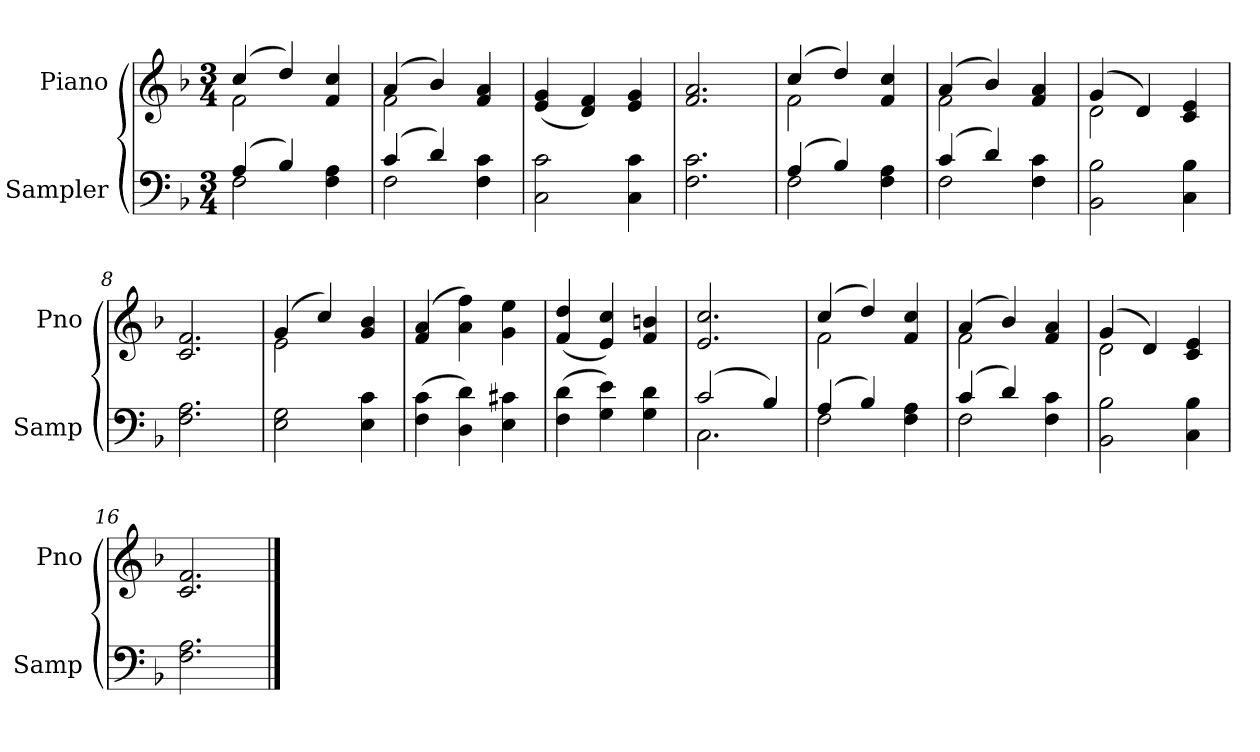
**kern	**kern
*part2	*part1
*staff2	*staff1
*I"Sampler	*I"Piano
*I'Samp	*I'Pno
*clefF4	*clefG2
*k[b-]	*k[b-]
*F:	*F:
*M3/4	*M3/4
=1	=1
*^	*^
(4A/	2F	(4cc/	2f
4B-/)	.	4dd/)	.
4F 4A	4ryy	4f 4cc	4ryy
=2	=2	=2	=2
(4c/	2F	(4a/	2f
4d/)	.	4b-/)	.
4F 4c	4ryy	4f 4a	4ryy
*v	*v	*	*
*	*v	*v
=3	=3
2C 2c	(4e 4g
.	4d 4f)
4C 4c	4e 4g
=4	=4
2.F 2.c	2.f 2.a
=5	=5
*^	*^
(4A/	2F	(4cc/	2f
4B-/)	.	4dd/)	.
4F 4A	4ryy	4f 4cc	4ryy
=6	=6	=6	=6
(4c/	2F	(4a/	2f
4d/)	.	4b-/)	.
4F 4c	4ryy	4f 4a	4ryy
*v	*v	*	*
=7	=7	=7
2BB- 2B-	(4g/	2d
.	4d/)	.
4C 4B-	4c 4e	4ryy
*	*v	*v
=8	=8
2.F 2.A	2.c 2.f
=9	=9
*	*^
2E 2G	(4g/	2e
.	4cc/)	.
4E 4c	4g 4b-	4ryy
*	*v	*v
=10	=10
(4F 4c	(4f 4a
4D 4d)	4a 4ff)
4E 4c#X	4g 4ee
=11	=11
(4F 4d	(4f 4dd
4G 4e)	4e 4cc)
4G 4d	4f 4bn
=12	=12
*^	*
(2c/	2.C	2.e 2.cc
4B-/)	.	.
=13	=13	=13
*	*	*^
(4A/	2F	(4cc/	2f
4B-/)	.	4dd/)	.
4F 4A	4ryy	4f 4cc	4ryy
=14	=14	=14	=14
(4c/	2F	(4a/	2f
4d/)	.	4b-/)	.
4F 4c	4ryy	4f 4a	4ryy
*v	*v	*	*
=15	=15	=15
2BB- 2B-	(4g/	2d
.	4d/)	.
4C 4B-	4c 4e	4ryy
*	*v	*v
=16	=16
2.F 2.A	2.c 2.f
==	==
*-	*-
